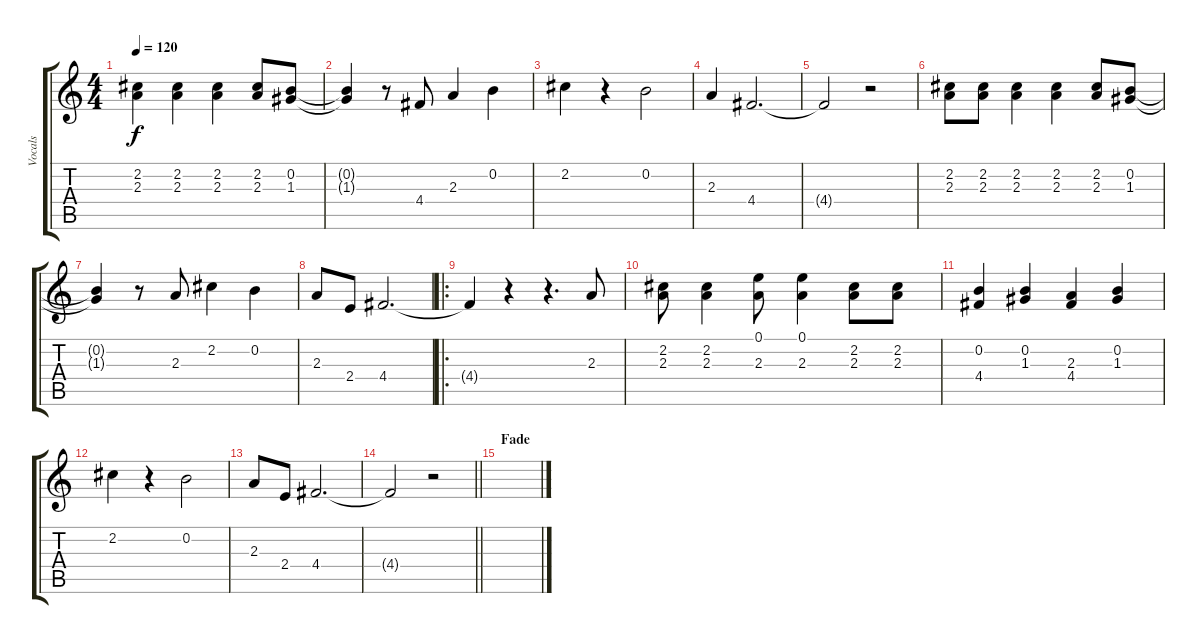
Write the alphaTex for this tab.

\track ("Vocals" "Vocals") {instrument lead3calliope}
\staff {score tabs}
\tuning (E5 B4 G4 D4 A3 E3) {hide}
\ts (4 4)
\tempo 120
\clef g2
\ks c
(2.2 2.3).4{dy f} (2.2 2.3).4 (2.2 2.3).4 (2.2 2.3).8 (0.2 1.3).8 |
(0.2{t} 1.3{t}).4 r.8 4.4.8 2.3.4 0.2.4 |
2.2.4 r.4 0.2.2 |
2.3.4 4.4.2{d} |
4.4{t}.2 r.2 |
(2.2 2.3).8 (2.2 2.3).8 (2.2 2.3).4 (2.2 2.3).4 (2.2 2.3).8 (0.2 1.3).8 |
(0.2{t} 1.3{t}).4 r.8 2.3.8 2.2.4 0.2.4 |
2.3.8 2.4.8 4.4.2{d} |
\ro
4.4{t}.4 r.4 r.4{d} 2.3.8 |
(2.2 2.3).8 (2.2 2.3).4 (0.1 2.3).8 (0.1 2.3).4 (2.2 2.3).8 (2.2 2.3).8 |
(0.2 4.4).4 (0.2 1.3).4 (2.3 4.4).4 (0.2 1.3).4 |
2.2.4 r.4 0.2.2 |
2.3.8 2.4.8 4.4.2{d} |
\barLineRight lightlight
4.4{t}.2 r.2 |
\section ("" "Fade")
